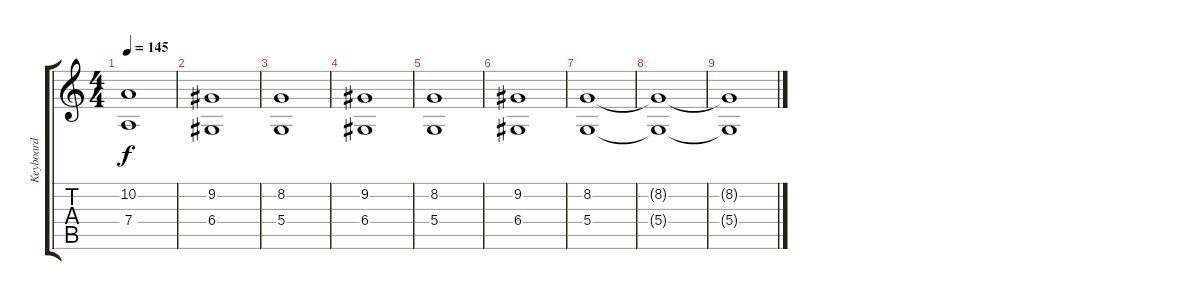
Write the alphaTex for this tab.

\track ("Keyboard" "Keyboard") {instrument stringensemble2}
\staff {score tabs}
\tuning (E4 B3 G3 D3 A2 E2) {hide}
\ts (4 4)
\tempo 145
\clef g2
\ks c
(10.2{t} 7.4{t}).1{dy f} |
(9.2 6.4).1 |
(8.2 5.4).1 |
(9.2 6.4).1 |
(8.2 5.4).1 |
(9.2 6.4).1 |
(8.2 5.4).1 |
(8.2{t} 5.4{t}).1 |
(8.2{t} 5.4{t}).1
